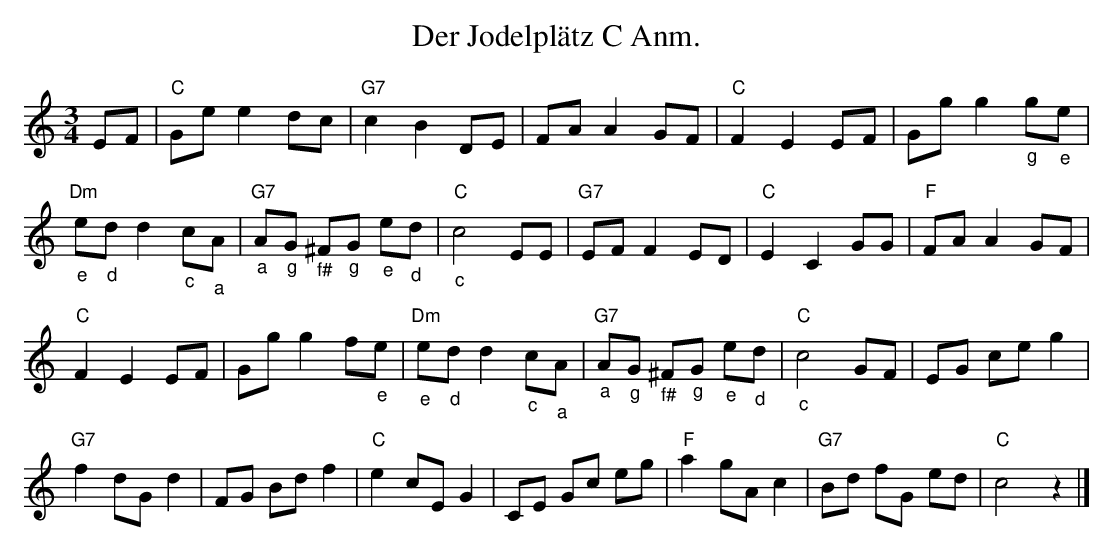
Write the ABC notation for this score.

X:1
T: Der Jodelplätz C Anm.
M:3/4
L:1/8
K:C %%MIDI gchordon
EF | "C"Ge e2 dc | "G7"c2 B2 DE | FA A2 GF | "C"F2E2 EF | Gg g2 "_g"g"_e"e |
"Dm""_e"e"_d"d d2 "_c"c"_a"A | "G7""_a"A"_g"G "_f#"^F"_g"G "_e"e"_d"d | "C""_c"c4 EE | "G7"EF F2 ED | "C"E2C2 GG | "F"FA A2 GF |
"C"F2E2 EF | Gg g2 f"_e"e | "Dm""_e"e"_d"d d2 "_c"c"_a"A | "G7""_a"A"_g"G "_f#"^F"_g"G "_e"e"_d"d | "C""_c"c4 GF | EG ce g2 |
"G7"f2 dG d2 | FG Bd f2 | "C"e2 cE G2 | CE Gc eg | "F"a2 gA c2 | "G7"Bd fG ed | "C"c4 z2 |]
